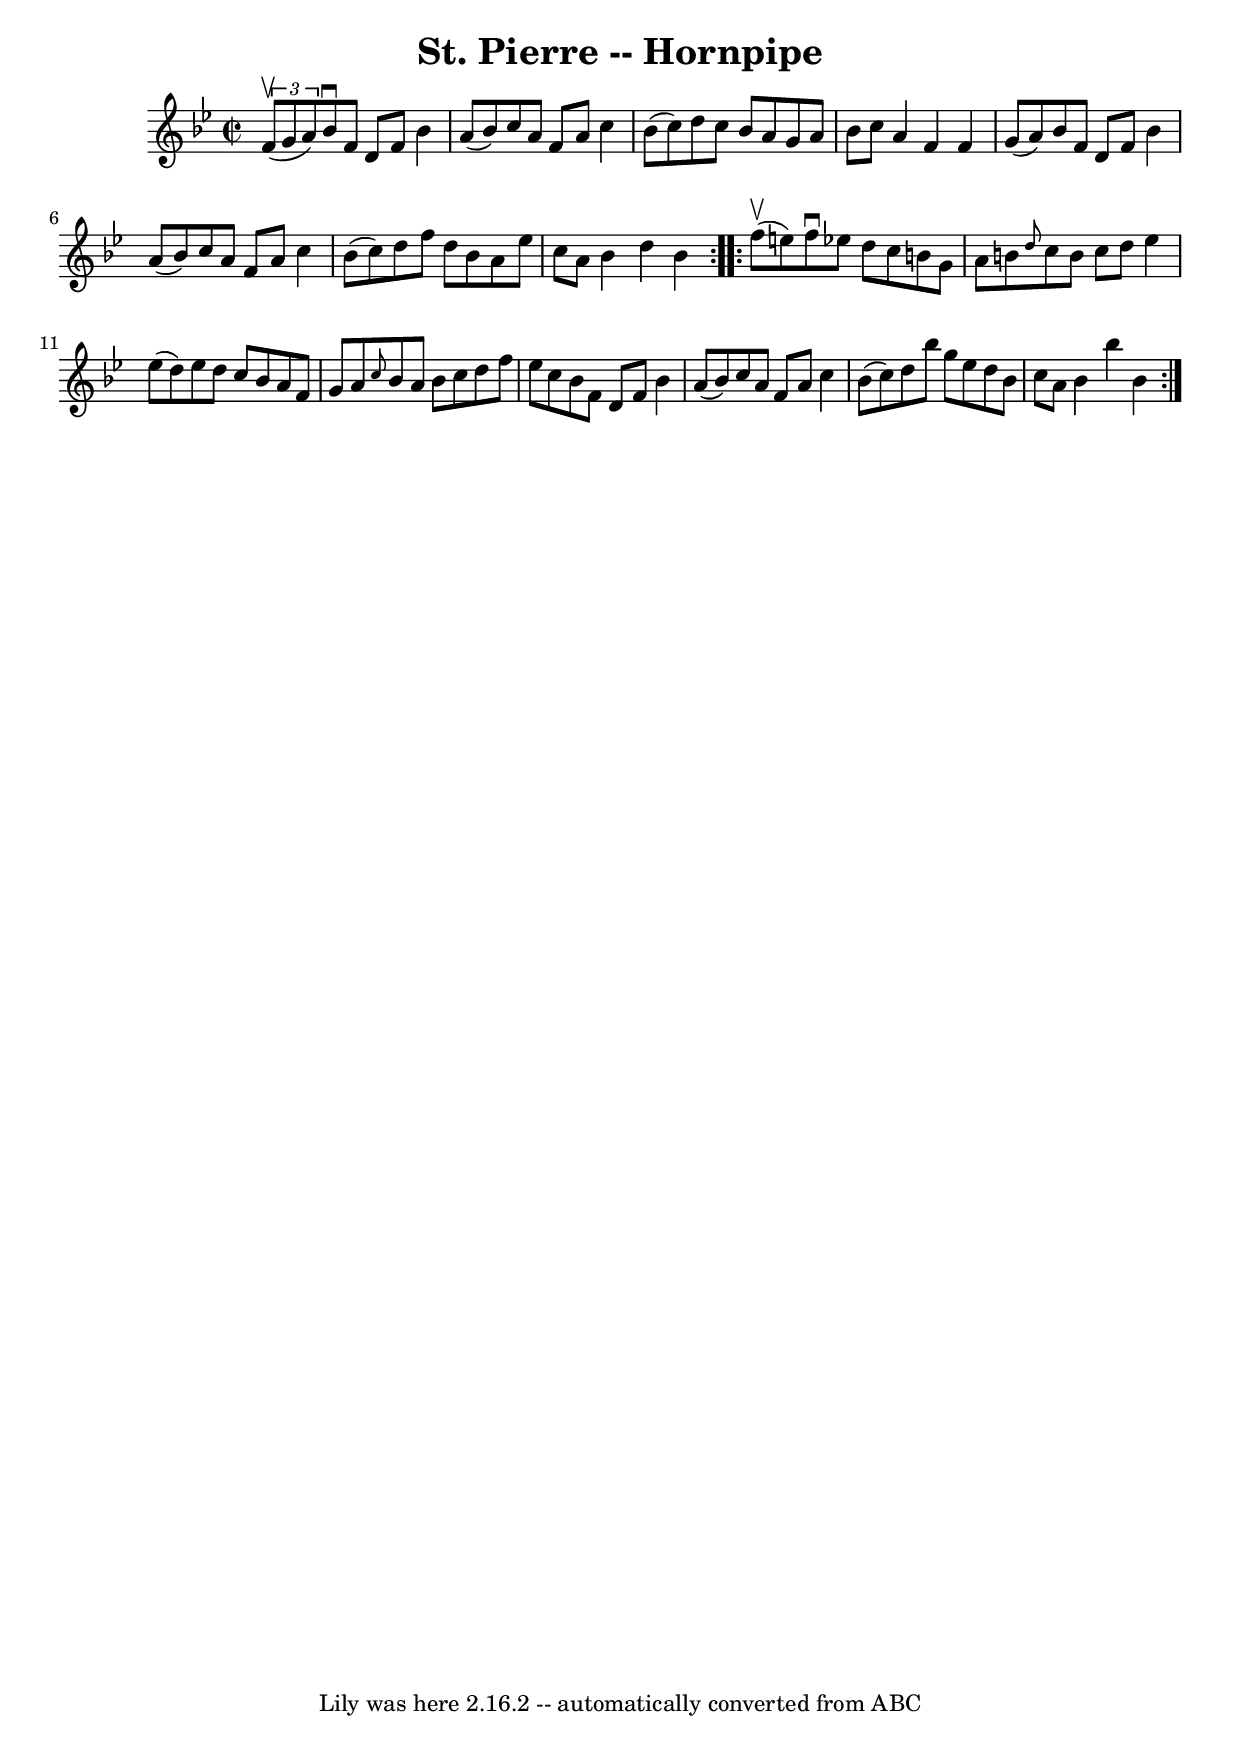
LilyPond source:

\version "2.16.2"
\include "Mammoth.ily"
\header {
  %% book = "Cole's 1000 Fiddle Tunes"
  crossRefNumber = "1"
  footnotes = ""
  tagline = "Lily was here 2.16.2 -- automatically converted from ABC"
  title = "St. Pierre -- Hornpipe"

}
voicedefault =  {



  \repeat volta 2 {

    \override Staff.TimeSignature #'style = #'C
    \time 2/2 
    \key bes \major   \times 2/3 { f'8 (^\upbow g'8 a'8) 
				 }  |
    bes'8^\downbow f'8 d'8 f'8 bes'4 a'8 (bes'8)  |
    c''8 a'8 f'8 a'8 c''4 bes'8 (c''8) |
    
    d''8 c''8 bes'8 a'8 g'8 a'8 bes'8 c''8  |
    a'4    
    f'4 f'4 g'8 (a'8) |
    bes'8 f'8 d'8 f'8 bes'4  
    a'8 (bes'8) |
    c''8 a'8 f'8 a'8 c''4 bes'8 (
    c''8) |
    d''8 f''8 d''8 bes'8 a'8 ees''8 c''8    
    a'8  |
    bes'4 d''4 bes'4  
  }     
  \repeat volta 2 {
    f''8 (^\upbow e''8) |
    f''8^\downbow ees''!8 d''8 c''8 b'8  
    g'8 a'8 b'8  |
    \grace { d''8  
	   } c''8 b'8 c''8 d''8 
    ees''4 ees''8 (d''8) |
    ees''8 d''8 c''8 bes'8    
    a'8 f'8 g'8 a'8  |
    \grace { c''8  
	   } bes'8 a'8 bes'8  
    c''8 d''8 f''8 ees''8 c''8  |
    bes'8 f'8 d'8    
    f'8 bes'4 a'8 (bes'8) |
    c''8 a'8 f'8 a'8 c''4  
    bes'8 (c''8) |
    d''8 bes''8 g''8 ees''8 d''8    
    bes'8 c''8 a'8  |
    bes'4 bes''4 bes'4  
  }   

}

\score{
  <<

    \context Staff="default"
    {
      \voicedefault 
      
    }

  >>
  \layout {
    
  }
  \midi {
  }

}
